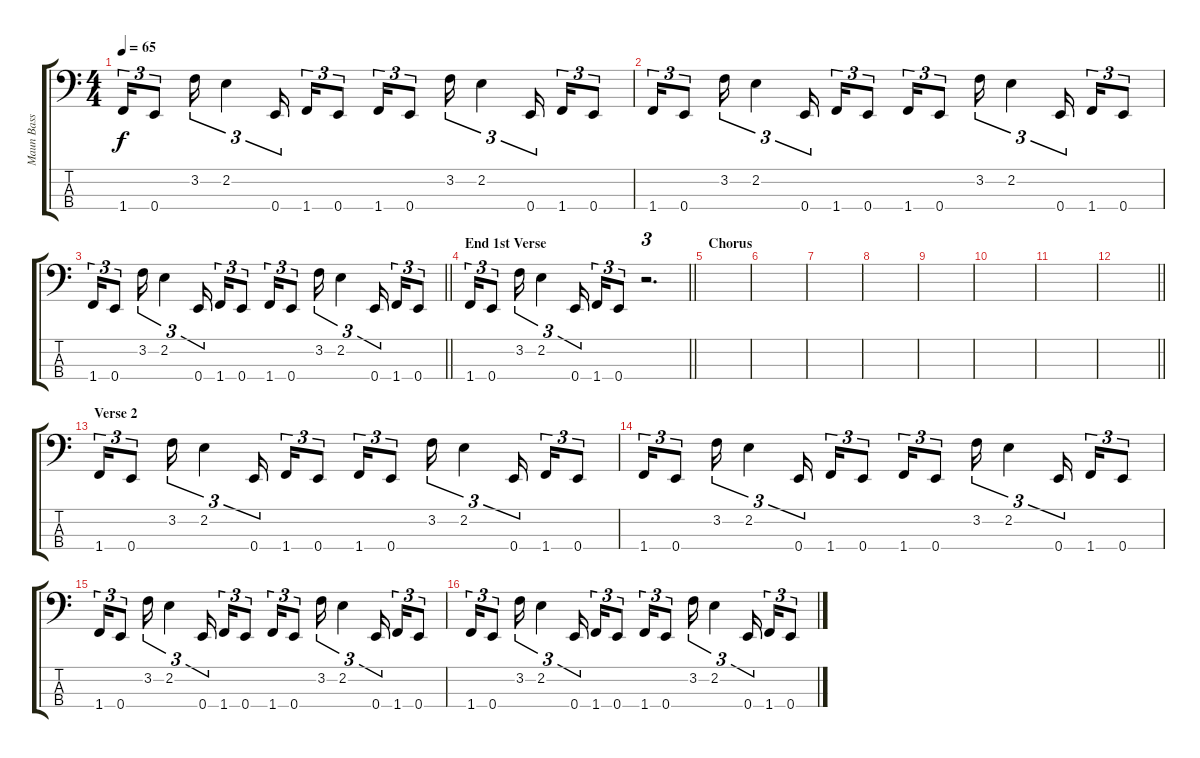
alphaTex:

\track ("Maun Bass" "Maun Bass") {instrument synthbass1}
\staff {score tabs}
\tuning (G2 D2 A1 E1) {hide}
\ts (4 4)
\tempo 65
\clef f4
\ks c
1.4.16{tu (3 2) dy f} 0.4.8{tu (3 2)} 3.2.16{tu (3 2)} 2.2.4{tu (3 2)} 0.4.16{tu (3 2) beam splitsecondary} 1.4.16{tu (3 2)} 0.4.8{tu (3 2)} 1.4.16{tu (3 2)} 0.4.8{tu (3 2)} 3.2.16{tu (3 2)} 2.2.4{tu (3 2)} 0.4.16{tu (3 2) beam splitsecondary} 1.4.16{tu (3 2)} 0.4.8{tu (3 2)} |
1.4.16{tu (3 2)} 0.4.8{tu (3 2)} 3.2.16{tu (3 2)} 2.2.4{tu (3 2)} 0.4.16{tu (3 2) beam splitsecondary} 1.4.16{tu (3 2)} 0.4.8{tu (3 2)} 1.4.16{tu (3 2)} 0.4.8{tu (3 2)} 3.2.16{tu (3 2)} 2.2.4{tu (3 2)} 0.4.16{tu (3 2) beam splitsecondary} 1.4.16{tu (3 2)} 0.4.8{tu (3 2)} |
\barLineRight lightlight
1.4.16{tu (3 2)} 0.4.8{tu (3 2)} 3.2.16{tu (3 2)} 2.2.4{tu (3 2)} 0.4.16{tu (3 2) beam splitsecondary} 1.4.16{tu (3 2)} 0.4.8{tu (3 2)} 1.4.16{tu (3 2)} 0.4.8{tu (3 2)} 3.2.16{tu (3 2)} 2.2.4{tu (3 2)} 0.4.16{tu (3 2) beam splitsecondary} 1.4.16{tu (3 2)} 0.4.8{tu (3 2)} |
\section ("" "End 1st Verse")
\barLineRight lightlight
1.4.16{tu (3 2)} 0.4.8{tu (3 2)} 3.2.16{tu (3 2)} 2.2.4{tu (3 2)} 0.4.16{tu (3 2) beam splitsecondary} 1.4.16{tu (3 2)} 0.4.8{tu (3 2)} r.2{d tu (3 2)} |
\section ("" "Chorus")
|
|
|
|
|
|
|
\barLineRight lightlight
|
\section ("" "Verse 2")
1.4.16{tu (3 2)} 0.4.8{tu (3 2)} 3.2.16{tu (3 2)} 2.2.4{tu (3 2)} 0.4.16{tu (3 2) beam splitsecondary} 1.4.16{tu (3 2)} 0.4.8{tu (3 2)} 1.4.16{tu (3 2)} 0.4.8{tu (3 2)} 3.2.16{tu (3 2)} 2.2.4{tu (3 2)} 0.4.16{tu (3 2) beam splitsecondary} 1.4.16{tu (3 2)} 0.4.8{tu (3 2)} |
1.4.16{tu (3 2)} 0.4.8{tu (3 2)} 3.2.16{tu (3 2)} 2.2.4{tu (3 2)} 0.4.16{tu (3 2) beam splitsecondary} 1.4.16{tu (3 2)} 0.4.8{tu (3 2)} 1.4.16{tu (3 2)} 0.4.8{tu (3 2)} 3.2.16{tu (3 2)} 2.2.4{tu (3 2)} 0.4.16{tu (3 2) beam splitsecondary} 1.4.16{tu (3 2)} 0.4.8{tu (3 2)} |
1.4.16{tu (3 2)} 0.4.8{tu (3 2)} 3.2.16{tu (3 2)} 2.2.4{tu (3 2)} 0.4.16{tu (3 2) beam splitsecondary} 1.4.16{tu (3 2)} 0.4.8{tu (3 2)} 1.4.16{tu (3 2)} 0.4.8{tu (3 2)} 3.2.16{tu (3 2)} 2.2.4{tu (3 2)} 0.4.16{tu (3 2) beam splitsecondary} 1.4.16{tu (3 2)} 0.4.8{tu (3 2)} |
1.4.16{tu (3 2)} 0.4.8{tu (3 2)} 3.2.16{tu (3 2)} 2.2.4{tu (3 2)} 0.4.16{tu (3 2) beam splitsecondary} 1.4.16{tu (3 2)} 0.4.8{tu (3 2)} 1.4.16{tu (3 2)} 0.4.8{tu (3 2)} 3.2.16{tu (3 2)} 2.2.4{tu (3 2)} 0.4.16{tu (3 2) beam splitsecondary} 1.4.16{tu (3 2)} 0.4.8{tu (3 2)}
